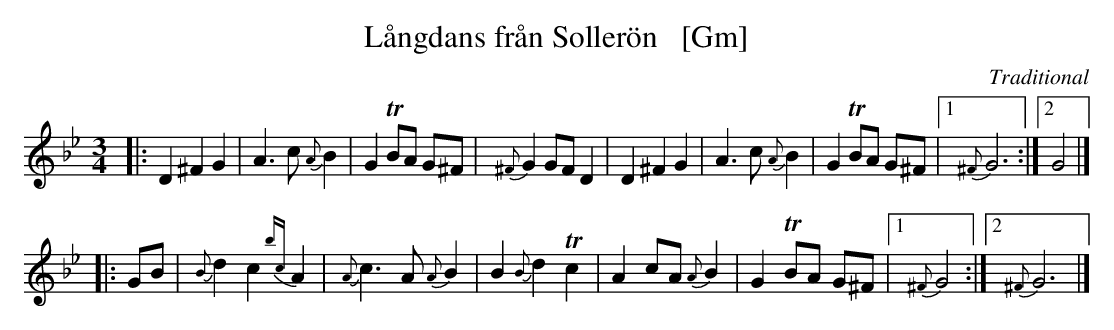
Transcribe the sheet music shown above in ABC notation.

X:1
T: L\aangdans fr\aan Soller\"on   [Gm]
O: Traditional
M: 3/4
L: 1/8
K: Gm	% actually G major, with lots of flats. ;-)
|:\
D2 ^F2 G2 | A3 c {A}B2 | G2 TBA G^F | {^F}G2 GF D2 |\
D2 ^F2 G2 | A3 c {A}B2 | G2 TBA G^F |[1 {^F}G6 :|[2 G4 |]
|: GB |\
{B}d2 c2 {bc}A2 | {A}c3 A {A}B2 | B2 {B}d2 Tc2 |\
A2 cA {A}B2 | G2 TBA G^F |[1 {^F}G4 :|[2 {^F}G6 |]
